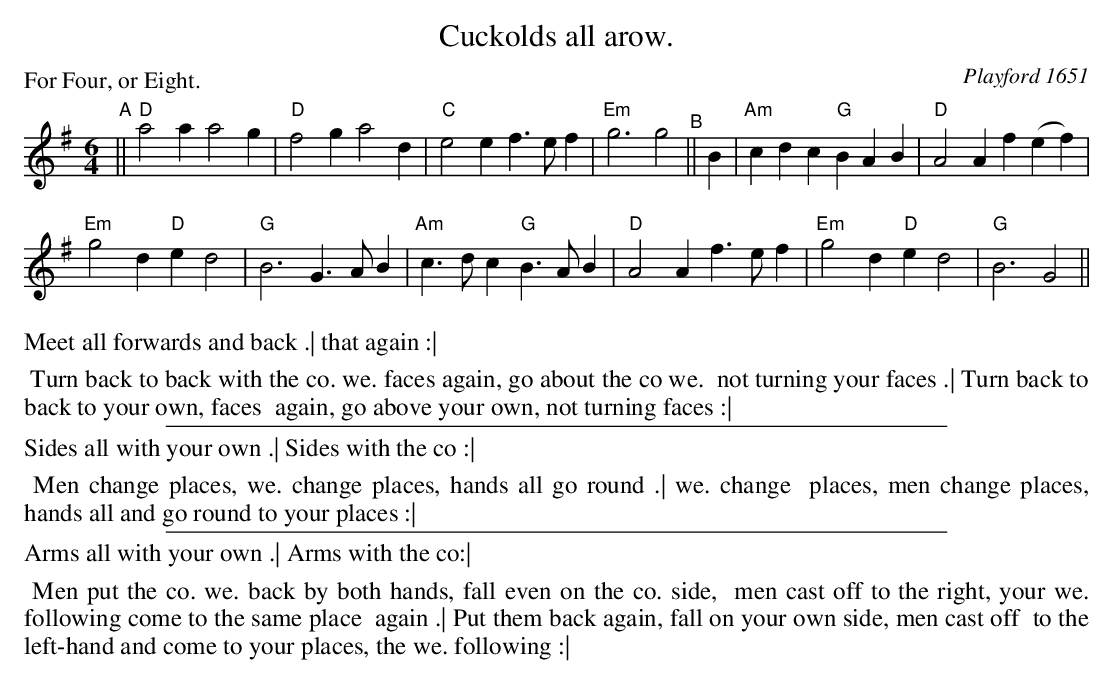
X:1
T: Cuckolds all arow.
O: Playford 1651
P: For Four, or Eight.
M: 6/4
L: 1/4
O: England
K: G
"^A"||\
"D"a2a a2g | "D"f2g a2d |\
"C"e2e f>ef | "Em"g3 g2 \
"^B"|| B |\
"Am"cdc "G"BAB | "D"A2A f(ef) |
"Em"g2d "D"ed2 | "G"B3 G>AB |\
"Am"c>dc "G"B>AB | "D"A2A f>ef |\
"Em"g2d "D"ed2 | "G"B3 G2 ||
